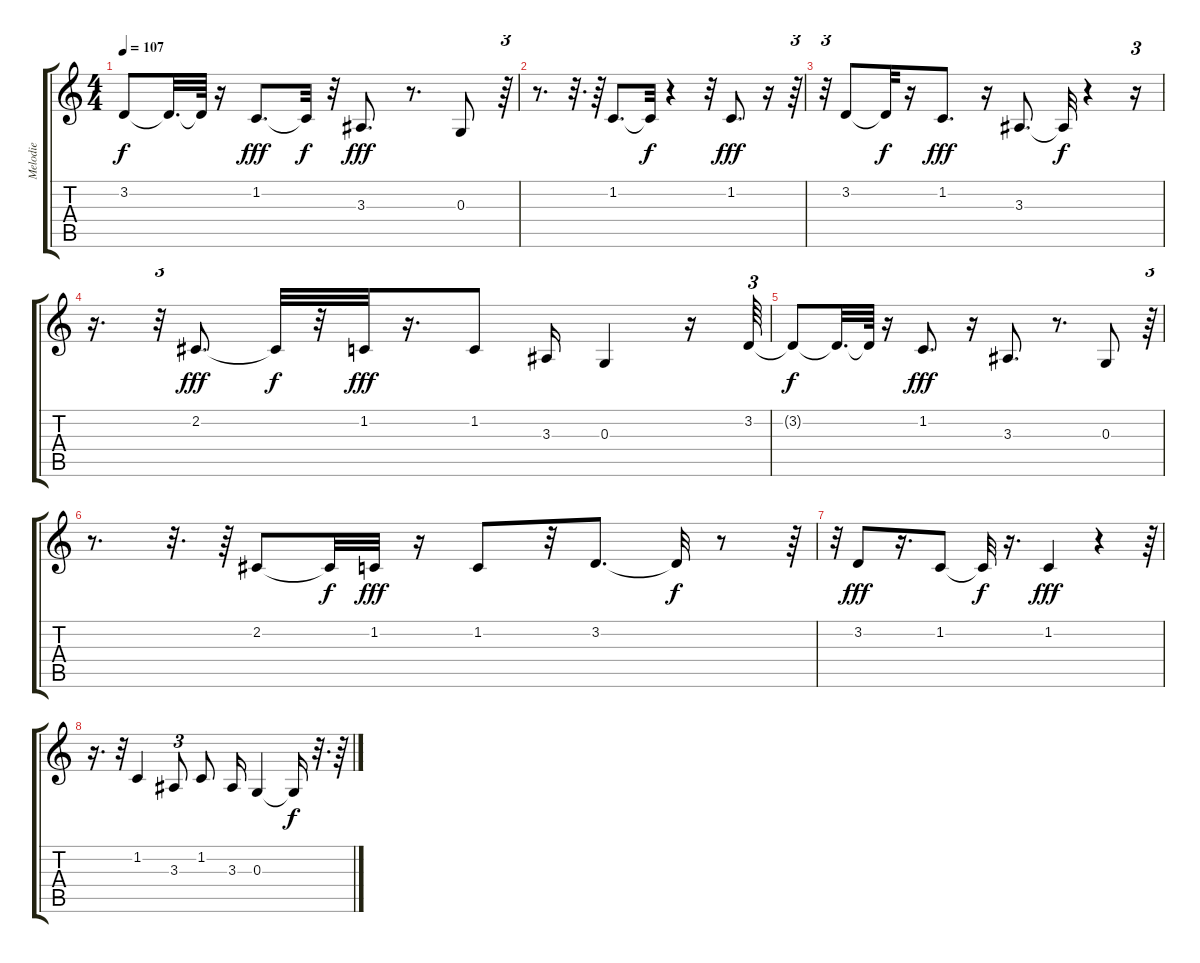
\track ("Melodie" "Melodie") {instrument flute}
\staff {score tabs}
\tuning (E4 B3 G3 D3 A2 E2) {hide}
\ts (4 4)
\tempo 107
\clef g2
\ks c
3.2{t}.8{dy f} 3.2{t}.32{d} 3.2{t}.64 r.16 1.2.8{d dy fff} 1.2{t}.32{dy f} r.32 3.3.8{d dy fff} r.8{d} 0.3.8 r.64{tu (3 2)} |
r.8{d} r.32{d} r.64 1.2.8{d} 1.2{t}.32{dy f} r.4 r.32 1.2.8{d dy fff} r.16 r.64{tu (3 2)} |
r.32{tu (3 2)} 3.2.8 3.2{t}.32{dy f} r.16 1.2.8{d dy fff} r.16 3.3.8{d} 3.3{t}.32{dy f} r.4 r.16{tu (3 2)} |
r.16{d} r.32{tu (3 2)} 2.2.8{d dy fff} 2.2{t}.32{dy f} r.32 1.2.32{dy fff} r.16{d} 1.2.8 3.3.16 0.3.4 r.16 3.2.64{tu (3 2)} |
3.2{t}.8{dy f} 3.2{t}.32{d} 3.2{t}.64 r.16 1.2.8{d dy fff} r.16 3.3.8{d} r.8{d} 0.3.8 r.64{tu (3 2)} |
r.8{d} r.32{d} r.64 2.2.8 2.2{t}.32{dy f} 1.2.32{dy fff} r.16 1.2.8 r.32 3.2.8{d} 3.2{t}.32{dy f} r.8 r.64{tu (3 2)} |
r.32{tu (3 2)} 3.2.8{dy fff} r.16{d} 1.2.8 1.2{t}.32{dy f} r.16{d} 1.2.4{dy fff} r.4 r.64{tu (3 2)} |
r.16{d} r.32{tu (3 2)} 1.2.4 3.3.8{tu (3 2)} 1.2.8 3.3.16 0.3.4 0.3{t}.16{dy f} r.32{d} r.64
